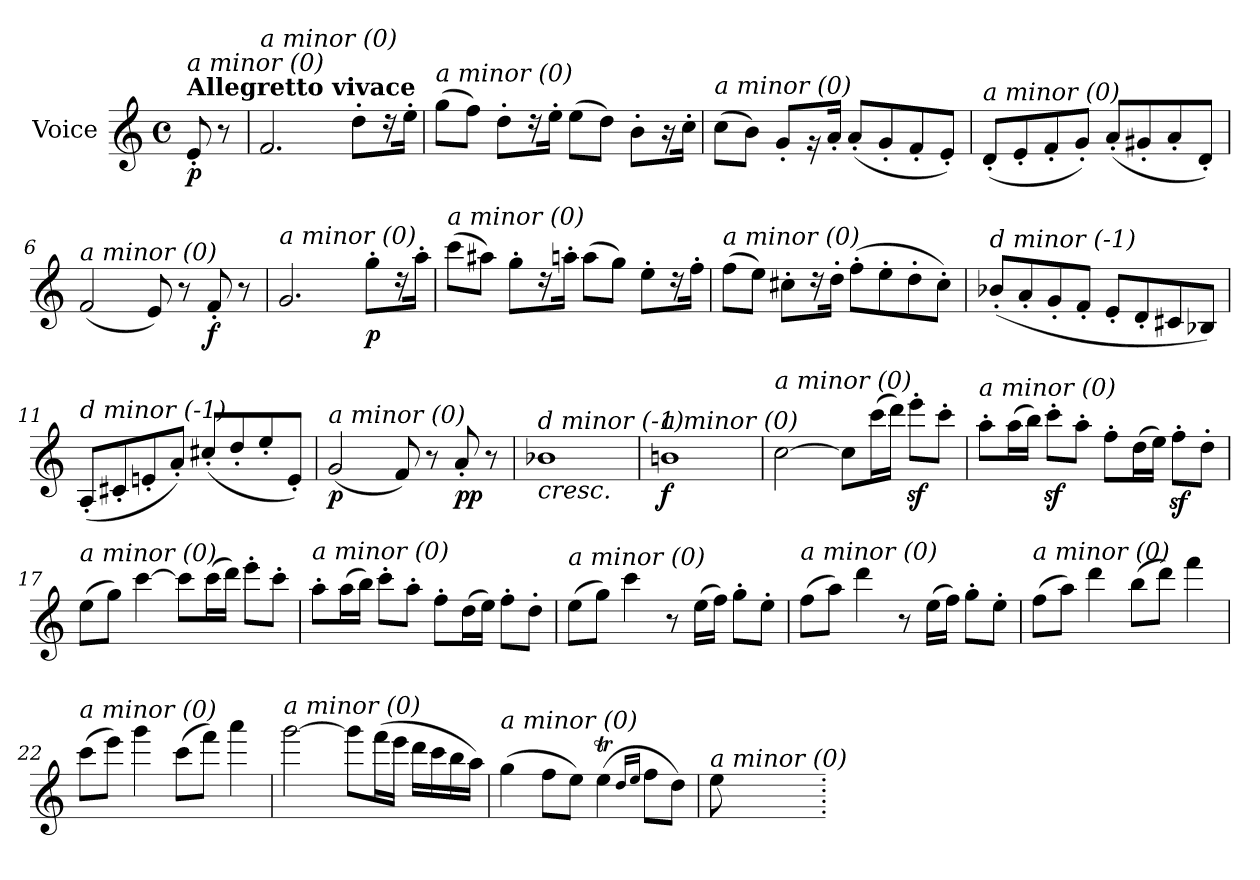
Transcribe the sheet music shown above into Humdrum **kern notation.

**kern	**dynam
*part1	*part1
*staff1	*staff1
*I"Voice	*
*I'V	*
*clefG2	*
*k[]	*
*M4/4	*
*met(c)	*
*MM178	*
=1	=1
!LO:TX:a:B:t=Allegretto vivace	!
!LO:TX:i:t=a minor (0)	!
!	!LO:DY:b
8e'/	p
8r	.
=2	=2
!LO:TX:i:t=a minor (0)	!
2.f/	.
8dd'\L	.
16rdd	.
16ee'\Jk	.
=3	=3
!LO:TX:i:t=a minor (0)	!
(>8gg\L	.
8ff\J)	.
8dd'\L	.
16rdd	.
16ee'\Jk	.
(>8ee\L	.
8dd\J)	.
8b'\L	.
16r	.
16cc'\Jk	.
=4	=4
!LO:TX:i:t=a minor (0)	!
(>8cc\L	.
8b\J)	.
8g'/L	.
16rg	.
16a'/Jk	.
(<8a'/L	.
8g'/	.
8f'/	.
8e'/J)	.
=5	=5
!LO:TX:i:t=a minor (0)	!
(<8d'/L	.
8e'/	.
8f'/	.
8g'/J)	.
(<8a'/L	.
8g#X'/	.
8a'/	.
8d'/J)	.
!!LO:LB:g=z
=6	=6
!LO:TX:i:t=a minor (0)	!
(<2f/	.
8e/)	.
8r	.
!	!LO:DY:b
8f'/	f
8r	.
=7	=7
!LO:TX:i:t=a minor (0)	!
2.g/	.
!	!LO:DY:b
8gg'\L	p
16rdd	.
16aa'\Jk	.
=8	=8
!LO:TX:i:t=a minor (0)	!
(>8ccc\L	.
8aa#Xi\J)	.
8gg'\L	.
16rdd	.
16aa'\Jk	.
(>8aa\L	.
8gg\J)	.
8ee'\L	.
16rdd	.
16ff'\Jk	.
=9	=9
!LO:TX:i:t=a minor (0)	!
(>8ff\L	.
8ee\J)	.
8cc#X'\L	.
16r	.
16dd'\Jk	.
(>8ff'\L	.
8ee'\	.
8dd'\	.
8cc#'\J)	.
!!LO:LB:g=z
=10	=10
!LO:TX:i:t=d minor (-1)	!
(<8b-X'/L	.
8a'/	.
8g'/	.
8f'/J	.
8e'/L	.
8d'/	.
8c#X/	.
8B-X/J)	.
!!LO:LB:g=z
=11	=11
!LO:TX:i:t=d minor (-1)	!
(<8A'/L	.
8c#X'/	.
8en'/	.
8a'/J)	.
(<8cc#X'/L	.
8dd'/	.
8ee'/	.
8e'/J)	.
=12	=12
!LO:TX:i:t=a minor (0)	!
!	!LO:DY:b
(<2g/	p
8f/)	.
8r	.
!	!LO:DY:b
8a'/	pp
8r	.
=13	=13
!LO:TX:b:i:t=cresc.	!
!LO:TX:i:t=d minor (-1)	!
1b-X	.
=14	=14
!LO:TX:i:t=a minor (0)	!
!	!LO:DY:b
1bn	f
=15	=15
!LO:TX:i:t=a minor (0)	!
[2cc\	.
8cc\L]	.
(>16ccc\L	.
16ddd\JJ)	.
8eeez<'\L	.
8ccc'\J	.
!!LO:LB:g=z
=16	=16
!LO:TX:i:t=a minor (0)	!
8aa'\L	.
(>16aa\L	.
16bb\JJ)	.
8cccz<'\L	.
8aa'\J	.
8ff'\L	.
(>16dd\L	.
16ee\JJ)	.
8ffz<'\L	.
8dd'\J	.
!!LO:LB:g=z
=17	=17
!LO:TX:i:t=a minor (0)	!
(>8ee\L	.
8gg\J)	.
[4ccc\	.
8ccc\L]	.
(>16ccc\L	.
16ddd\JJ)	.
8eee'\L	.
8ccc'\J	.
=18	=18
!LO:TX:i:t=a minor (0)	!
8aa'\L	.
(>16aa\L	.
16bb\JJ)	.
8ccc'\L	.
8aa'\J	.
8ff'\L	.
(>16dd\L	.
16ee\JJ)	.
8ff'\L	.
8dd'\J	.
=19	=19
!LO:TX:i:t=a minor (0)	!
(>8ee\L	.
8gg\J)	.
4ccc\	.
8r	.
(>16ee\LL	.
16ff\JJ)	.
8gg'\L	.
8ee'\J	.
=20	=20
!LO:TX:i:t=a minor (0)	!
(>8ff\L	.
8aa\J)	.
4ddd\	.
8r	.
(>16ee\LL	.
16ff\JJ)	.
8gg'\L	.
8ee'\J	.
!!LO:LB:g=z
=21	=21
!LO:TX:i:t=a minor (0)	!
(>8ff\L	.
8aa\J)	.
4ddd\	.
(>8bb\L	.
8ddd\J)	.
4fff\	.
=22	=22
!LO:TX:i:t=a minor (0)	!
(>8ccc\L	.
8eee\J)	.
4ggg\	.
(>8ccc\L	.
8fff\J)	.
4aaa\	.
=23	=23
!LO:TX:i:t=a minor (0)	!
[2ggg\	.
8ggg\L]	.
(>16fff\L	.
16eee\JJ	.
16ddd\LL	.
16ccc\	.
16bb\	.
16aa\JJ)	.
=24	=24
!LO:TX:i:t=a minor (0)	!
(>4gg\	.
8ff\L	.
8ee\J)	.
(>4eet\	.
16qdd/LL	.
16qee/JJ	.
8ff\L	.
8dd\J)	.
=25	=25
!LO:TX:i:t=a minor (0)	!
8ee\	.
=.	=.
*-	*-
